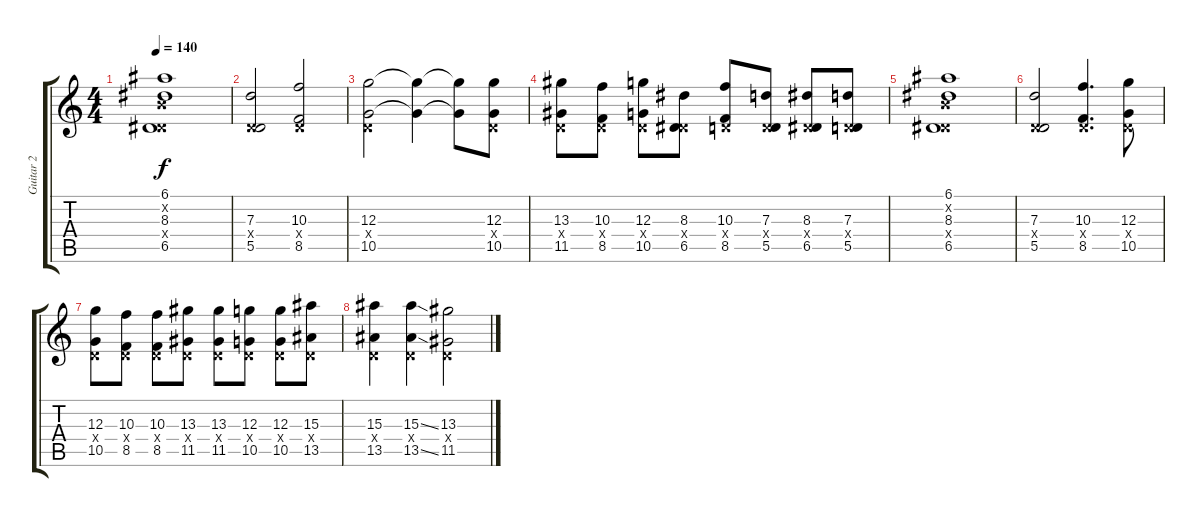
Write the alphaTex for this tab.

\track ("Guitar 2" "Guitar 2") {instrument overdrivenguitar}
\staff {score tabs}
\tuning (E4 B3 G3 D3 A2 D2) {hide}
\ts (4 4)
\tempo 140
\clef g2
\ks c
(6.1 0.2{x} 8.3 0.4{x} 6.5).1{dy f} |
(7.3 0.4{x} 5.5).2 (10.3 0.4{x} 8.5).2 |
(12.3 0.4{x} 10.5).2 (12.3{t} 10.5{t}).4 (12.3{t} 10.5{t}).8 (12.3 0.4{x} 10.5).8 |
(13.3 0.4{x} 11.5).8 (10.3 0.4{x} 8.5).8 (12.3 0.4{x} 10.5).8 (8.3 0.4{x} 6.5).8 (10.3 0.4{x} 8.5).8 (7.3 0.4{x} 5.5).8 (8.3 0.4{x} 6.5).8 (7.3 0.4{x} 5.5).8 |
(6.1 0.2{x} 8.3 0.4{x} 6.5).1 |
(7.3 0.4{x} 5.5).2 (10.3 0.4{x} 8.5).4{d} (12.3 0.4{x} 10.5).8 |
(12.3 0.4{x} 10.5).8 (10.3 0.4{x} 8.5).8 (10.3 0.4{x} 8.5).8 (13.3 0.4{x} 11.5).8 (13.3 0.4{x} 11.5).8 (12.3 0.4{x} 10.5).8 (12.3 0.4{x} 10.5).8 (15.3 0.4{x} 13.5).8 |
(15.3 0.4{x} 13.5).4 (15.3{ss} 0.4{x} 13.5{ss}).4 (13.3 0.4{x} 11.5).2
